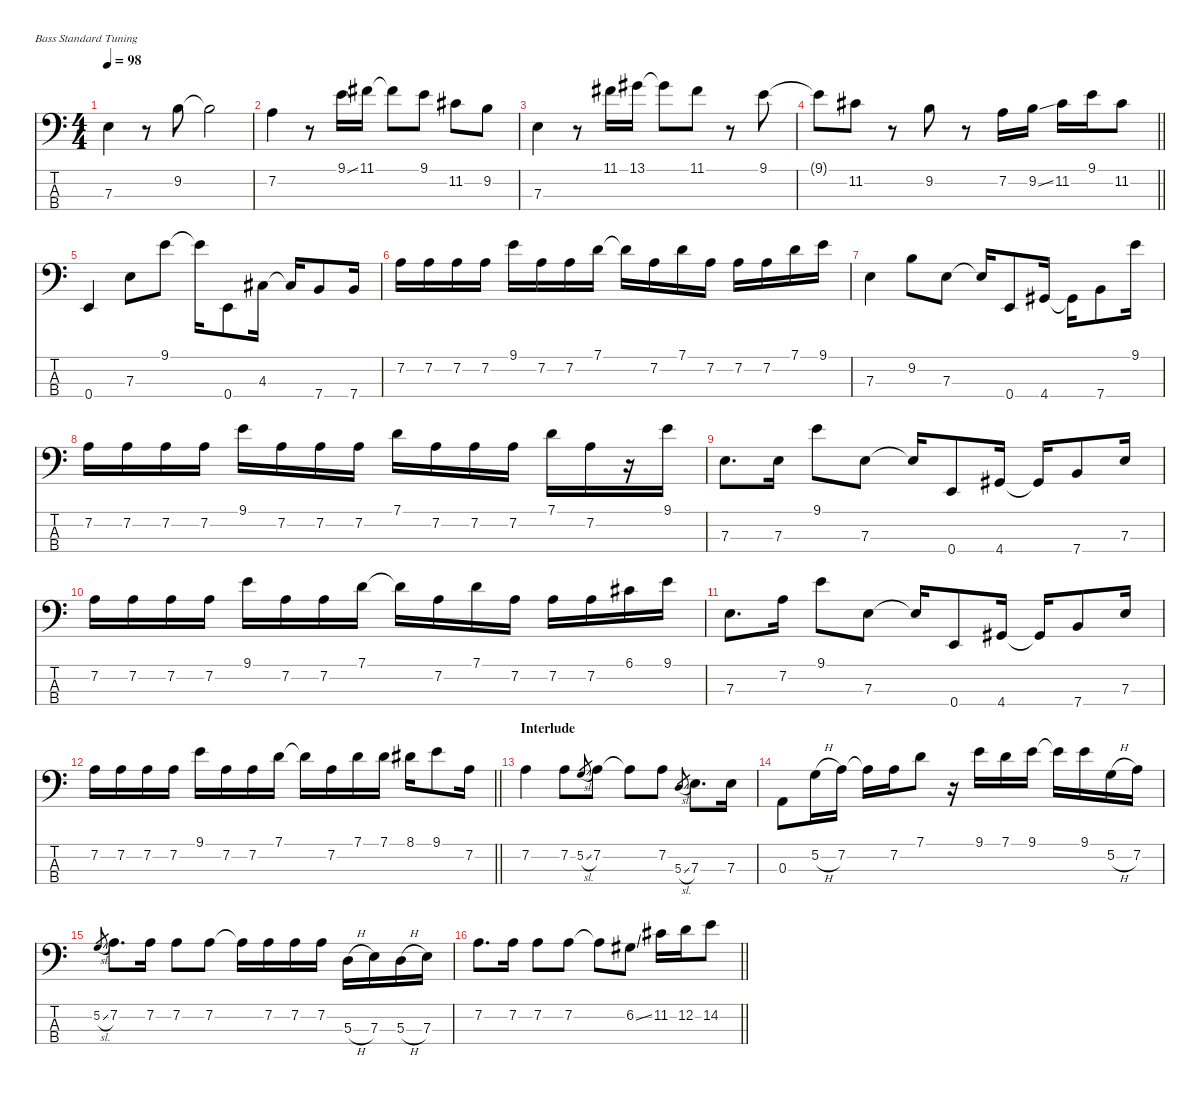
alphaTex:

\defaultSystemsLayout 4
\hideDynamics
\bracketExtendMode nobrackets
\singleTrackTrackNamePolicy hidden
\multiTrackTrackNamePolicy hidden
\firstSystemTrackNameMode fullname
\firstSystemTrackNameOrientation horizontal
\otherSystemsTrackNameOrientation horizontal
\track ("Bass" "el.bs.") {instrument electricbassfinger}
\staff {score tabs}
\tuning (G2 D2 A1 E1)
\ts (4 4)
\tempo 98
\clef f4
\ks c
7.3.4{dy f beam Down} r.8{beam Down} 9.2.8{beam Down} 9.2{t}.2{beam Down} |
7.2.4{beam Down} r.8{beam Down} 9.1{ss}.16{beam Down} 11.1{acc #}.16{beam Down} 11.1{t acc #}.8{beam Down} 9.1.8{beam Down} 11.2{acc #}.8{beam Down} 9.2.8{beam Down} |
7.3.4{beam Down} r.8{beam Down} 11.1{acc #}.16{beam Down} 13.1{acc #}.16{beam Down} 13.1{t acc #}.8{beam Down} 11.1{acc #}.8{beam Down} r.8{beam Down} 9.1.8{beam Down} |
\barLineRight lightlight
9.1{t}.8{beam Down} 11.2{acc #}.8{beam Down} r.8{beam Down} 9.2.8{beam Down} r.8{beam Down} 7.2.16{beam Down} 9.2{ss}.16{beam Down} 11.2{acc #}.16{beam Down} 9.1.16{beam Down} 11.2{acc #}.8{beam Down} |
0.4.4{beam Up} 7.3.8{beam Down} 9.1.8{beam Down} 9.1{t}.16{beam Down} 0.4.8{beam Down} 4.3{acc #}.16{beam Down} 4.3{t acc #}.16{beam Up} 7.4.8{beam Up} 7.4.16{beam Up} |
7.2.16{beam Down} 7.2.16{beam Down} 7.2.16{beam Down} 7.2.16{beam Down} 9.1.16{beam Down} 7.2.16{beam Down} 7.2.16{beam Down} 7.1.16{beam Down} 7.1{t}.16{beam Down} 7.2.16{beam Down} 7.1.16{beam Down} 7.2.16{beam Down} 7.2.16{beam Down} 7.2.16{beam Down} 7.1.16{beam Down} 9.1.16{beam Down} |
7.3.4{beam Down} 9.2.8{beam Down} 7.3.8{beam Down} 7.3{t}.16{beam Up} 0.4.8{beam Up} 4.4{acc #}.16{beam Up} 4.4{t acc #}.16{beam Down} 7.4.8{beam Down} 9.1.16{beam Down} |
7.2.16{beam Down} 7.2.16{beam Down} 7.2.16{beam Down} 7.2.16{beam Down} 9.1.16{beam Down} 7.2.16{beam Down} 7.2.16{beam Down} 7.2.16{beam Down} 7.1.16{beam Down} 7.2.16{beam Down} 7.2.16{beam Down} 7.2.16{beam Down} 7.1.16{beam Down} 7.2.16{beam Down} r.16{beam Down} 9.1.16{beam Down} |
7.3.8{d beam Down} 7.3.16{beam Down} 9.1.8{beam Down} 7.3.8{beam Down} 7.3{t}.16{beam Up} 0.4.8{beam Up} 4.4{acc #}.16{beam Up} 4.4{t acc #}.16{beam Up} 7.4.8{beam Up} 7.3.16{beam Up} |
7.2.16{beam Down} 7.2.16{beam Down} 7.2.16{beam Down} 7.2.16{beam Down} 9.1.16{beam Down} 7.2.16{beam Down} 7.2.16{beam Down} 7.1.16{beam Down} 7.1{t}.16{beam Down} 7.2.16{beam Down} 7.1.16{beam Down} 7.2.16{beam Down} 7.2.16{beam Down} 7.2.16{beam Down} 6.1{acc #}.16{beam Down} 9.1.16{beam Down} |
7.3.8{d beam Down} 7.2.16{beam Down} 9.1.8{beam Down} 7.3.8{beam Down} 7.3{t}.16{beam Up} 0.4.8{beam Up} 4.4{acc #}.16{beam Up} 4.4{t acc #}.16{beam Up} 7.4.8{beam Up} 7.3.16{beam Up} |
\barLineRight lightlight
7.2.16{beam Down} 7.2.16{beam Down} 7.2.16{beam Down} 7.2.16{beam Down} 9.1.16{beam Down} 7.2.16{beam Down} 7.2.16{beam Down} 7.1.16{beam Down} 7.1{t}.16{beam Down} 7.2.16{beam Down} 7.1.16{beam Down} 7.1.16{beam Down} 8.1{acc #}.16{beam Down} 9.1.8{beam Down} 7.2.16{beam Down} |
\section ("" "Interlude")
7.2.4{beam Down} 7.2.8{beam Down} 5.2{sl}.8{gr dy mp beam Up} 7.2.8{dy f beam Down} 7.2{t}.8{beam Down} 7.2.8{beam Down} 5.3{sl}.8{gr dy mp beam Up} 7.3.8{d dy f beam Down} 7.3.16{beam Down} |
0.3.8{beam Down} 5.2{h}.16{beam Down} 7.2.16{beam Down} 7.2{t}.16{beam Down} 7.2.16{beam Down} 7.1.8{beam Down} r.16{beam Down} 9.1.16{beam Down} 7.1.16{beam Down} 9.1.16{beam Down} 9.1{t}.16{beam Down} 9.1.16{beam Down} 5.2{h}.16{beam Down} 7.2.16{beam Down} |
5.2{sl}.8{gr dy mp beam Up} 7.2.8{d dy f beam Down} 7.2.16{beam Down} 7.2.8{beam Down} 7.2.8{beam Down} 7.2{t}.16{beam Down} 7.2.16{beam Down} 7.2.16{beam Down} 7.2.16{beam Down} 5.3{h}.16{beam Down} 7.3.16{beam Down} 5.3{h}.16{beam Down} 7.3.16{beam Down} |
\barLineRight lightlight
7.2.8{d beam Down} 7.2.16{beam Down} 7.2.8{beam Down} 7.2.8{beam Down} 7.2{t}.8{beam Down} 6.2{ss acc #}.8{beam Down} 11.2{acc #}.16{beam Down} 12.2.16{beam Down} 14.2.8{beam Down}
